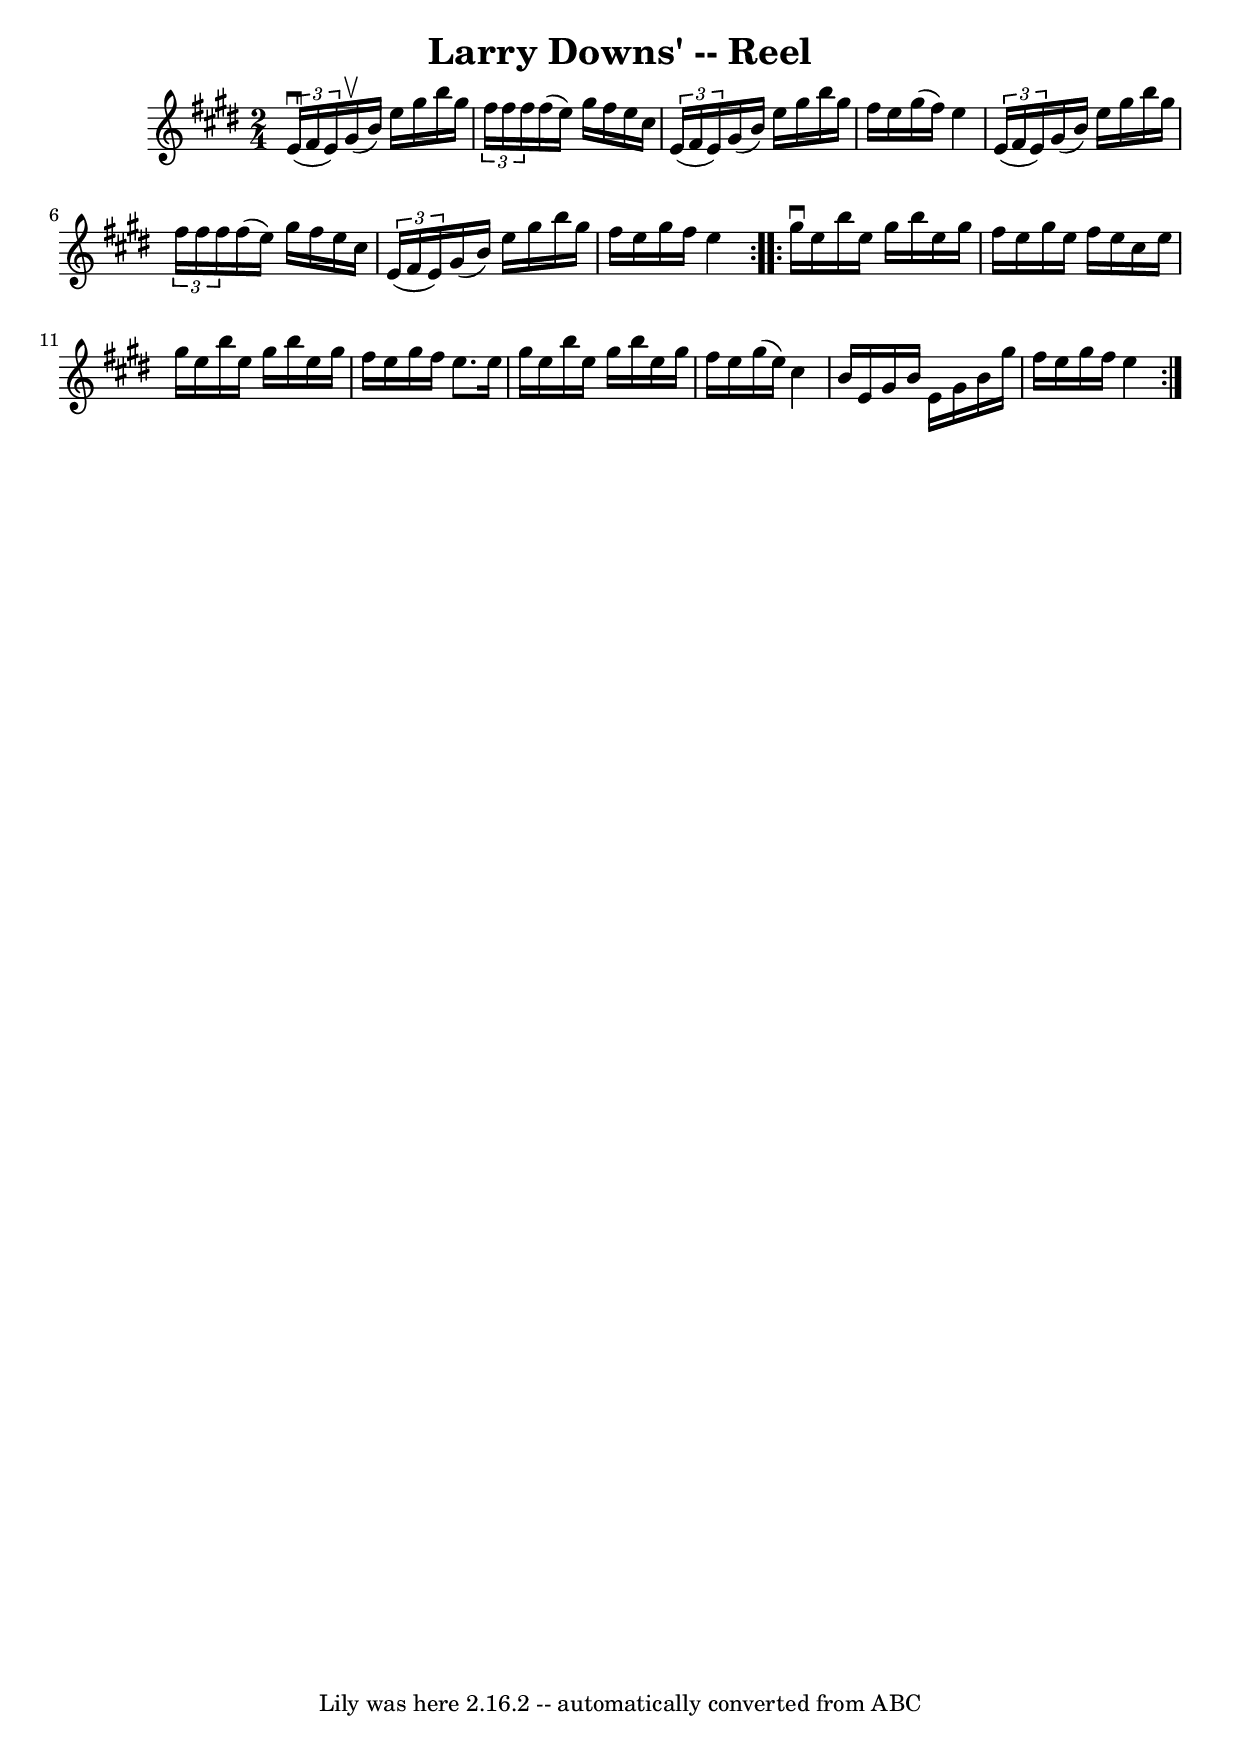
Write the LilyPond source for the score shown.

\version "2.7.40"
\include "Mammoth.ily"
\header {
	%% book = "Ryan's Mammoth Collection"
	crossRefNumber = "1"
	footnotes = "\\\\279"
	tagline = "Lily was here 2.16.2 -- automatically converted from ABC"
	title = "Larry Downs' -- Reel"
}
voicedefault =  {


\repeat volta 2 {
\time 2/4 \key e \major   \times 2/3 { e'16^\downbow(fis'16 e'16) } 
 gis'16^\upbow(b'16) e''16 gis''16 b''16 gis''16    |
 
  \times 2/3 { fis''16 fis''16 fis''16  } fis''16 (e''16)   
gis''16 fis''16 e''16 cis''16    |
   \times 2/3 { e'16 (
fis'16 e'16) } gis'16 (b'16) e''16 gis''16 b''16    
gis''16    |
 fis''16 e''16 gis''16 (fis''16) e''4    
|
     \times 2/3 { e'16 (fis'16 e'16) } gis'16 (b'16) 
 e''16 gis''16 b''16 gis''16    |
   \times 2/3 { fis''16    
fis''16 fis''16  } fis''16 (e''16) gis''16 fis''16 e''16    
cis''16    |
   \times 2/3 { e'16 (fis'16 e'16) } gis'16 (
b'16) e''16 gis''16 b''16 gis''16    |
 fis''16 e''16  
 gis''16 fis''16 e''4    }     \repeat volta 2 { gis''16^\downbow   
e''16 b''16 e''16 gis''16 b''16 e''16 gis''16    |
   
fis''16 e''16 gis''16 e''16 fis''16 e''16 cis''16 e''16    
|
 gis''16 e''16 b''16 e''16 gis''16 b''16 e''16    
gis''16    |
 fis''16 e''16 gis''16 fis''16 e''8. e''16  
  |
 gis''16 e''16 b''16 e''16 gis''16 b''16 e''16  
 gis''16    |
 fis''16 e''16 gis''16 (e''16) cis''4    
|
 b'16 e'16 gis'16 b'16 e'16 gis'16 b'16 gis''16  
  |
 fis''16 e''16 gis''16 fis''16 e''4    }   
}

\score{
    <<

	\context Staff="default"
	{
	    \voicedefault 
	}

    >>
	\layout {
	}
	\midi {}
}
